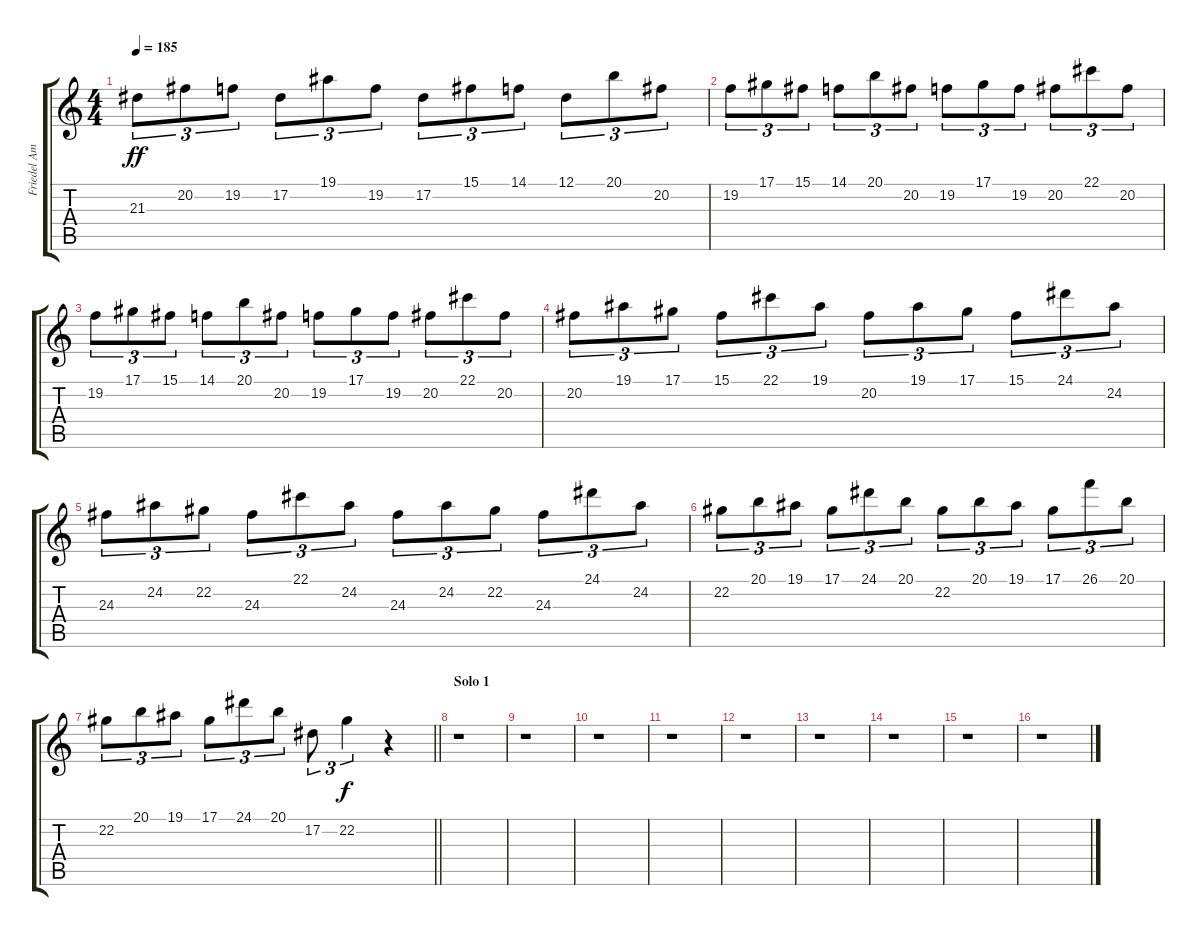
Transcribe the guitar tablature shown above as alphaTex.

\track ("Friedel Amon" "Friedel Am") {instrument synthstrings1}
\staff {score tabs}
\tuning (Eb4 Bb3 Gb3 Db3 Ab2 Eb2) {hide}
\ts (4 4)
\tempo 185
\clef g2
\ks c
21.3.8{tu (3 2) dy ff} 20.2.8{tu (3 2)} 19.2.8{tu (3 2)} 17.2.8{tu (3 2)} 19.1.8{tu (3 2)} 19.2.8{tu (3 2)} 17.2.8{tu (3 2)} 15.1.8{tu (3 2)} 14.1.8{tu (3 2)} 12.1.8{tu (3 2)} 20.1.8{tu (3 2)} 20.2.8{tu (3 2)} |
19.2.8{tu (3 2)} 17.1.8{tu (3 2)} 15.1.8{tu (3 2)} 14.1.8{tu (3 2)} 20.1.8{tu (3 2)} 20.2.8{tu (3 2)} 19.2.8{tu (3 2)} 17.1.8{tu (3 2)} 19.2.8{tu (3 2)} 20.2.8{tu (3 2)} 22.1.8{tu (3 2)} 20.2.8{tu (3 2)} |
19.2.8{tu (3 2)} 17.1.8{tu (3 2)} 15.1.8{tu (3 2)} 14.1.8{tu (3 2)} 20.1.8{tu (3 2)} 20.2.8{tu (3 2)} 19.2.8{tu (3 2)} 17.1.8{tu (3 2)} 19.2.8{tu (3 2)} 20.2.8{tu (3 2)} 22.1.8{tu (3 2)} 20.2.8{tu (3 2)} |
20.2.8{tu (3 2)} 19.1.8{tu (3 2)} 17.1.8{tu (3 2)} 15.1.8{tu (3 2)} 22.1.8{tu (3 2)} 19.1.8{tu (3 2)} 20.2.8{tu (3 2)} 19.1.8{tu (3 2)} 17.1.8{tu (3 2)} 15.1.8{tu (3 2)} 24.1.8{tu (3 2)} 24.2.8{tu (3 2)} |
24.3.8{tu (3 2)} 24.2.8{tu (3 2)} 22.2.8{tu (3 2)} 24.3.8{tu (3 2)} 22.1.8{tu (3 2)} 24.2.8{tu (3 2)} 24.3.8{tu (3 2)} 24.2.8{tu (3 2)} 22.2.8{tu (3 2)} 24.3.8{tu (3 2)} 24.1.8{tu (3 2)} 24.2.8{tu (3 2)} |
22.2.8{tu (3 2)} 20.1.8{tu (3 2)} 19.1.8{tu (3 2)} 17.1.8{tu (3 2)} 24.1.8{tu (3 2)} 20.1.8{tu (3 2)} 22.2.8{tu (3 2)} 20.1.8{tu (3 2)} 19.1.8{tu (3 2)} 17.1.8{tu (3 2)} 26.1.8{tu (3 2)} 20.1.8{tu (3 2)} |
\barLineRight lightlight
22.2.8{tu (3 2)} 20.1.8{tu (3 2)} 19.1.8{tu (3 2)} 17.1.8{tu (3 2)} 24.1.8{tu (3 2)} 20.1.8{tu (3 2)} 17.2.8{tu (3 2)} 22.2.4{tu (3 2) dy f} r.4 |
\section ("" "Solo 1")
r.1 |
r.1 |
r.1 |
r.1 |
r.1 |
r.1 |
r.1 |
r.1 |
r.1
